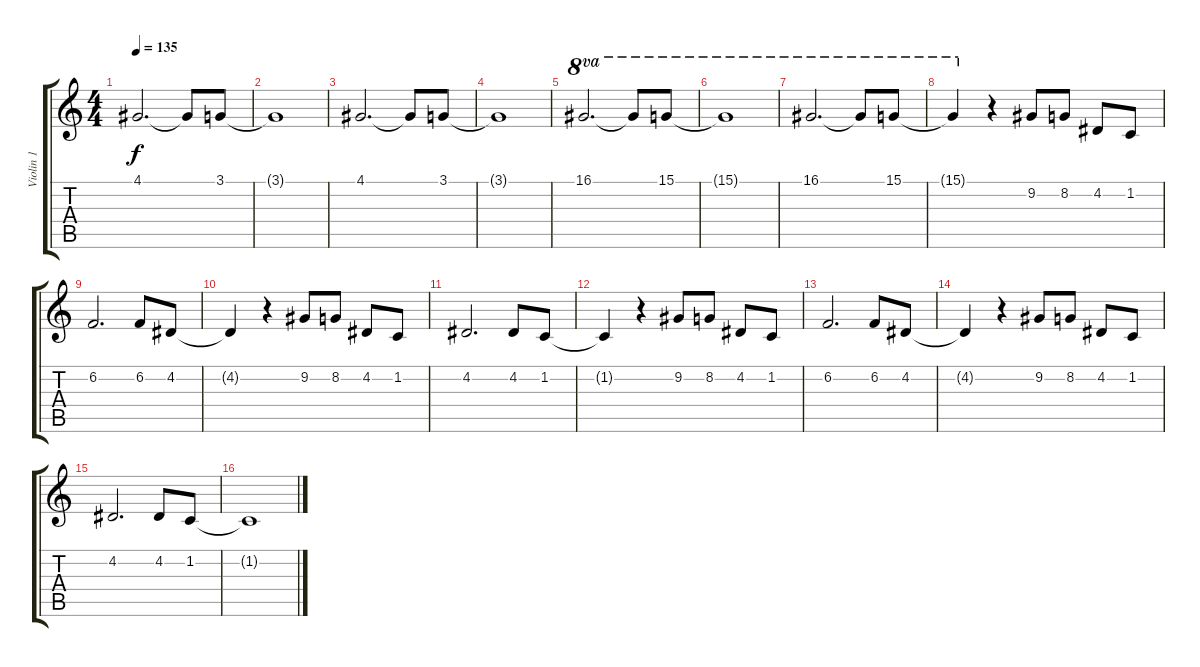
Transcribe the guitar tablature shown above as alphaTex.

\track ("Violin 1" "Violin 1") {solo instrument violin}
\staff {score tabs}
\tuning (E4 B3 G3 D3 A2 E2) {hide}
\ts (4 4)
\tempo 135
\clef g2
\ks c
4.1.2{d dy f} 4.1{t}.8 3.1.8 |
3.1{t}.1 |
4.1.2{d} 4.1{t}.8 3.1.8 |
3.1{t}.1 |
16.1.2{d ot 8va} 16.1{t}.8{ot 8va} 15.1.8{ot 8va} |
15.1{t}.1{ot 8va} |
16.1.2{d ot 8va} 16.1{t}.8{ot 8va} 15.1.8{ot 8va} |
15.1{t}.4{ot 8va} r.4 9.2.8 8.2.8 4.2.8 1.2.8 |
6.2.2{d} 6.2.8 4.2.8 |
4.2{t}.4 r.4 9.2.8 8.2.8 4.2.8 1.2.8 |
4.2.2{d} 4.2.8 1.2.8 |
1.2{t}.4 r.4 9.2.8 8.2.8 4.2.8 1.2.8 |
6.2.2{d} 6.2.8 4.2.8 |
4.2{t}.4 r.4 9.2.8 8.2.8 4.2.8 1.2.8 |
4.2.2{d} 4.2.8 1.2.8 |
1.2{t}.1
